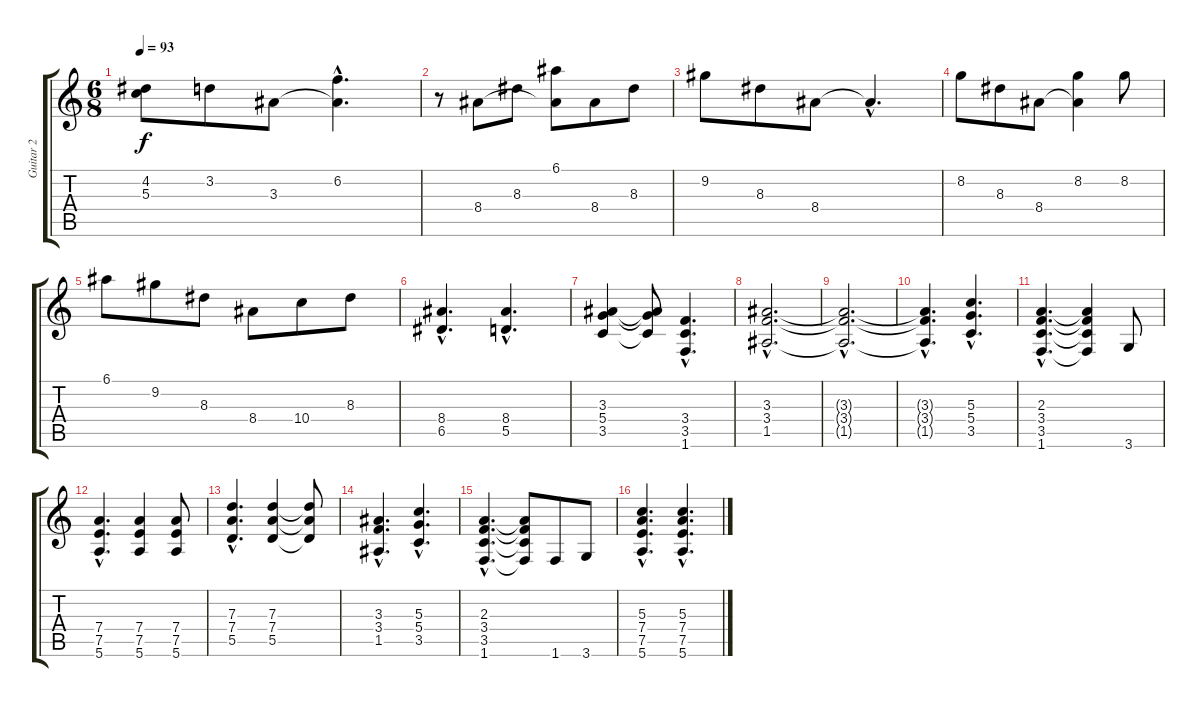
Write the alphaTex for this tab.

\track ("Guitar 2" "Guitar 2") {instrument electricguitarclean}
\staff {score tabs}
\tuning (E4 B3 G3 D3 A2 E2) {hide}
\ts (6 8)
\tempo 93
\clef g2
\ks c
(4.2{t} 5.3{t}).8{dy f} 3.2.8 3.3.8 (6.2{hac} 3.3{hac t}).4{d} |
r.8 8.4.8 8.3.8 (6.1 8.4{t}).8 8.4.8 8.3.8 |
9.2.8 8.3.8 8.4.8 8.4{hac t}.4{d} |
8.2.8 8.3.8 8.4.8 (8.2 8.4{t}).4 8.2.8 |
6.1.8 9.2.8 8.3.8 8.4.8 10.4.8 8.3.8 |
(8.4{hac} 6.5{hac}).4{d instrument overdrivenguitar} (8.4{hac} 5.5{hac}).4{d} |
(3.3 5.4 3.5).4 (3.3{t} 5.4{t} 3.5{t}).8 (3.4{hac} 3.5{hac} 1.6{hac}).4{d} |
(3.3{hac} 3.4{hac} 1.5{hac}).2{d} |
(3.3{hac t} 3.4{hac t} 1.5{hac t}).2{d} |
(3.3{hac t} 3.4{hac t} 1.5{hac t}).4{d} (5.3{hac} 5.4{hac} 3.5{hac}).4{d} |
(2.3{hac} 3.4{hac} 3.5{hac} 1.6{hac}).4{d} (2.3{t} 3.4{t} 3.5{t} 1.6{t}).4 3.6.8 |
(7.4{hac} 7.5{hac} 5.6{hac}).4{d} (7.4 7.5 5.6).4 (7.4 7.5 5.6).8 |
(7.3{hac} 7.4{hac} 5.5{hac}).4{d} (7.3 7.4 5.5).4 (7.3{t} 7.4{t} 5.5{t}).8 |
(3.3{hac} 3.4{hac} 1.5{hac}).4{d} (5.3{hac} 5.4{hac} 3.5{hac}).4{d} |
(2.3{hac} 3.4{hac} 3.5{hac} 1.6{hac}).4{d} (2.3{t} 3.4{t} 3.5{t} 1.6{t}).8 1.6.8 3.6.8 |
(5.3{hac} 7.4{hac} 7.5{hac} 5.6{hac}).4{d} (5.3{hac} 7.4{hac} 7.5{hac} 5.6{hac}).4{d}
